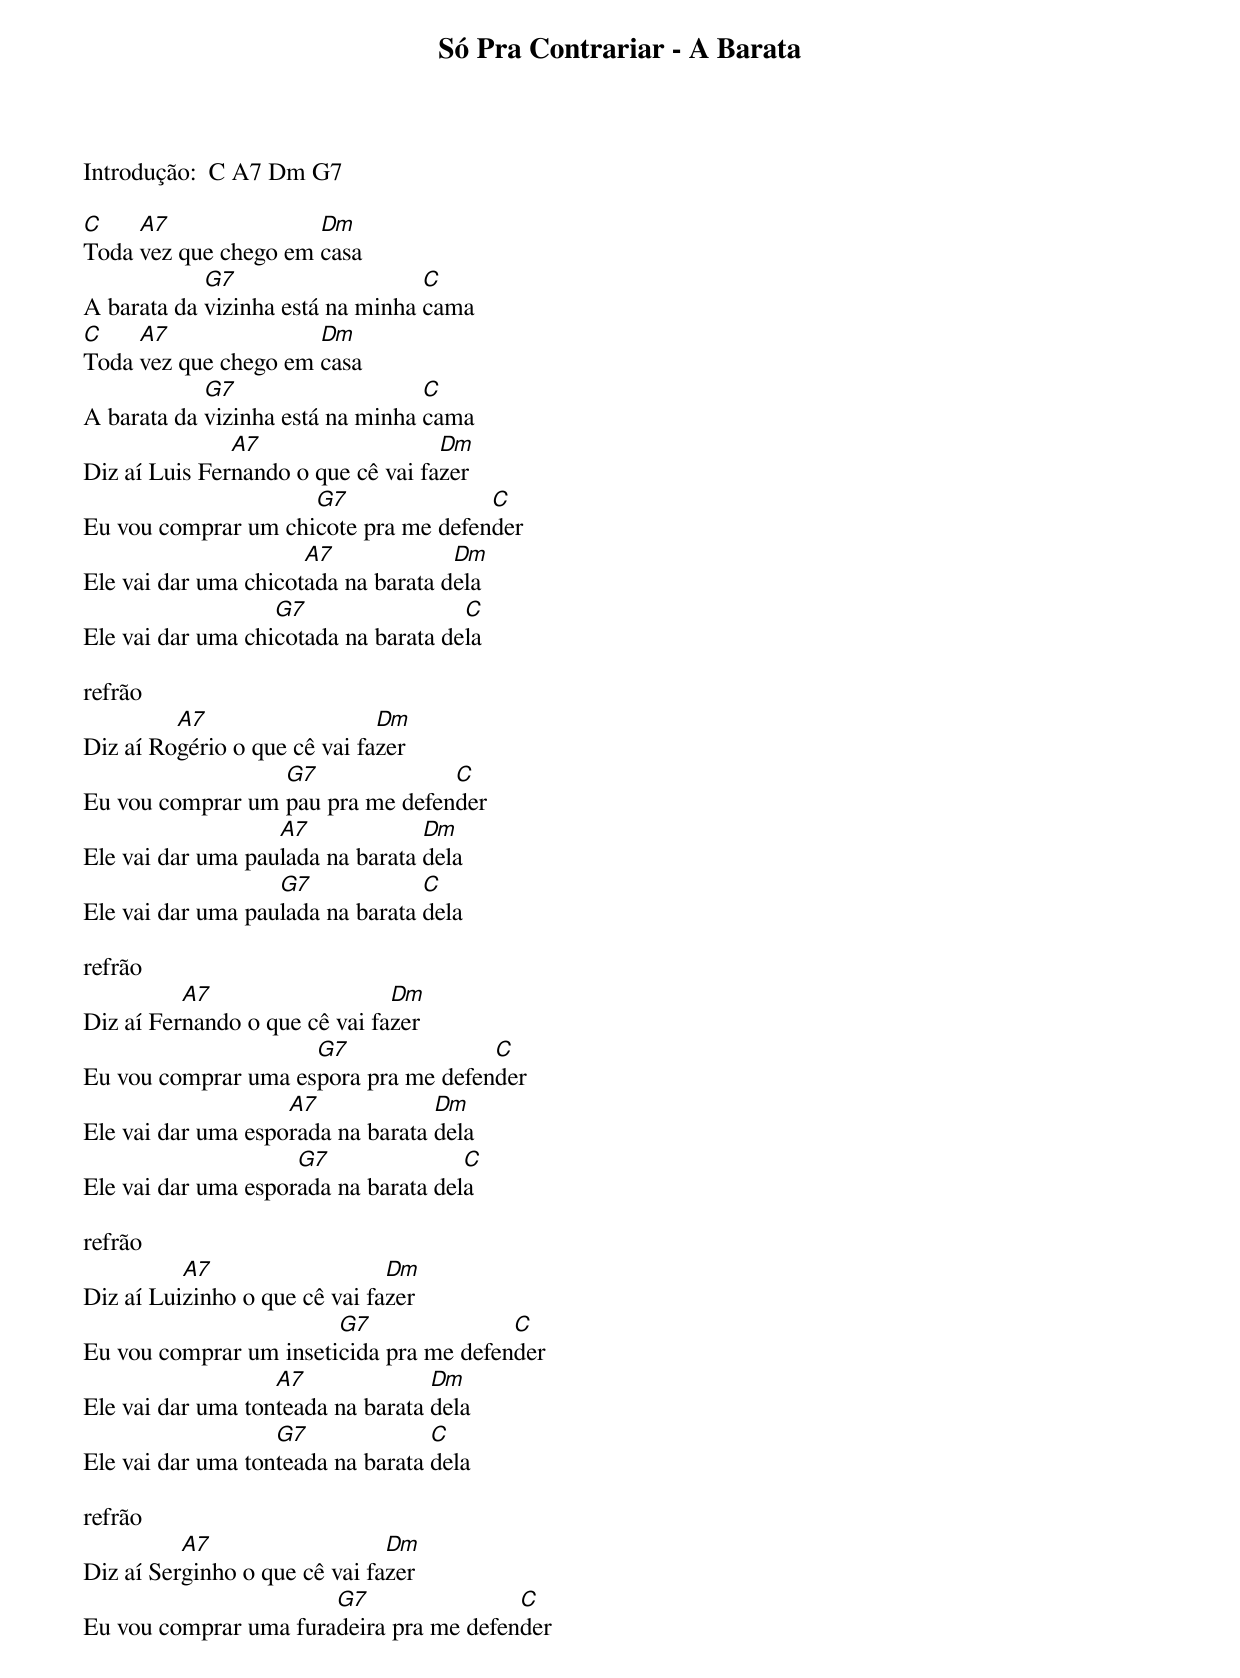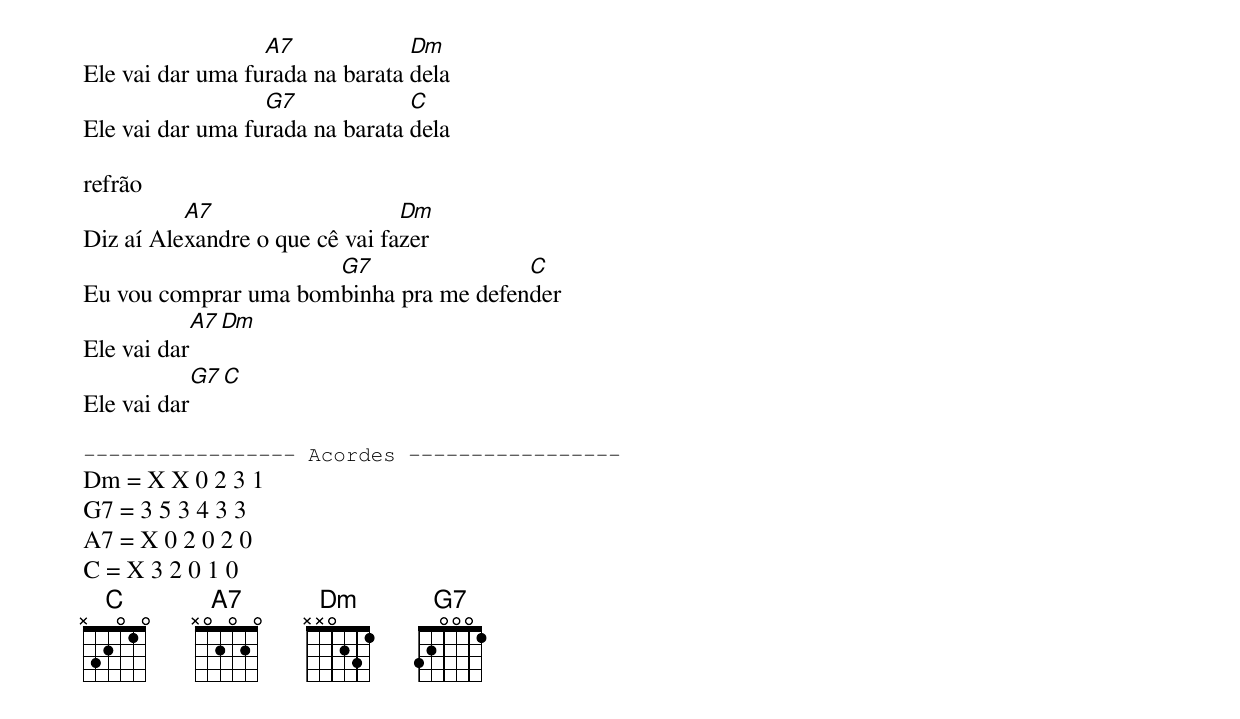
Só Pra Contrariar - A Barata

Introdução:  C A7 Dm G7

C    A7               Dm
Toda vez que chego em casa
            G7                    C
A barata da vizinha está na minha cama
C    A7               Dm
Toda vez que chego em casa
            G7                    C
A barata da vizinha está na minha cama
               A7                   Dm
Diz aí Luis Fernando o que cê vai fazer
                     G7               C
Eu vou comprar um chicote pra me defender
                      A7             Dm
Ele vai dar uma chicotada na barata dela
                   G7                 C
Ele vai dar uma chicotada na barata dela

refrão
         A7                   Dm
Diz aí Rogério o que cê vai fazer
                  G7              C
Eu vou comprar um pau pra me defender
                   A7             Dm
Ele vai dar uma paulada na barata dela
                   G7             C
Ele vai dar uma paulada na barata dela

refrão
          A7                   Dm
Diz aí Fernando o que cê vai fazer
                     G7               C
Eu vou comprar uma espora pra me defender
                    A7             Dm
Ele vai dar uma esporada na barata dela
                     G7               C
Ele vai dar uma esporada na barata dela

refrão
          A7                   Dm
Diz aí Luizinho o que cê vai fazer
                        G7               C
Eu vou comprar um inseticida pra me defender
                   A7              Dm
Ele vai dar uma tonteada na barata dela
                   G7              C
Ele vai dar uma tonteada na barata dela

refrão
          A7                   Dm
Diz aí Serginho o que cê vai fazer
                       G7                C
Eu vou comprar uma furadeira pra me defender
                  A7             Dm
Ele vai dar uma furada na barata dela
                  G7             C
Ele vai dar uma furada na barata dela

refrão
          A7                    Dm
Diz aí Alexandre o que cê vai fazer
                      G7                C
Eu vou comprar uma bombinha pra me defender
             A7      Dm
Ele vai dar
             G7      C
Ele vai dar

----------------- Acordes -----------------
Dm = X X 0 2 3 1
G7 = 3 5 3 4 3 3
A7 = X 0 2 0 2 0
C = X 3 2 0 1 0
